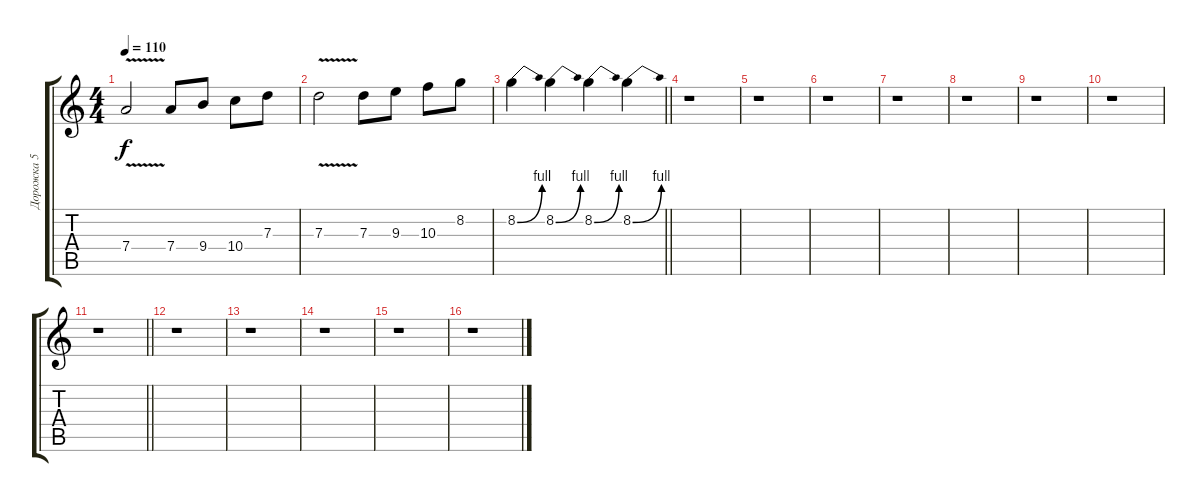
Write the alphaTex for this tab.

\track ("Дорожка 5" "Дорожка 5") {instrument electricguitarjazz}
\staff {score tabs}
\tuning (E4 B3 G3 D3 A2 E2) {hide}
\ts (4 4)
\tempo 110
\clef g2
\ks c
7.4{v}.2{dy f} 7.4.8 9.4.8 10.4.8 7.3.8 |
7.3{v}.2 7.3.8 9.3.8 10.3.8 8.2.8 |
\barLineRight lightlight
8.2{be (bend 0 0 60 4)}.4 8.2{be (bend 0 0 60 4)}.4 8.2{be (bend 0 0 60 4)}.4 8.2{be (bend 0 0 60 4)}.4 |
r.1 |
r.1 |
r.1 |
r.1 |
r.1 |
r.1 |
r.1 |
\barLineRight lightlight
r.1 |
r.1 |
r.1 |
r.1 |
r.1 |
r.1
